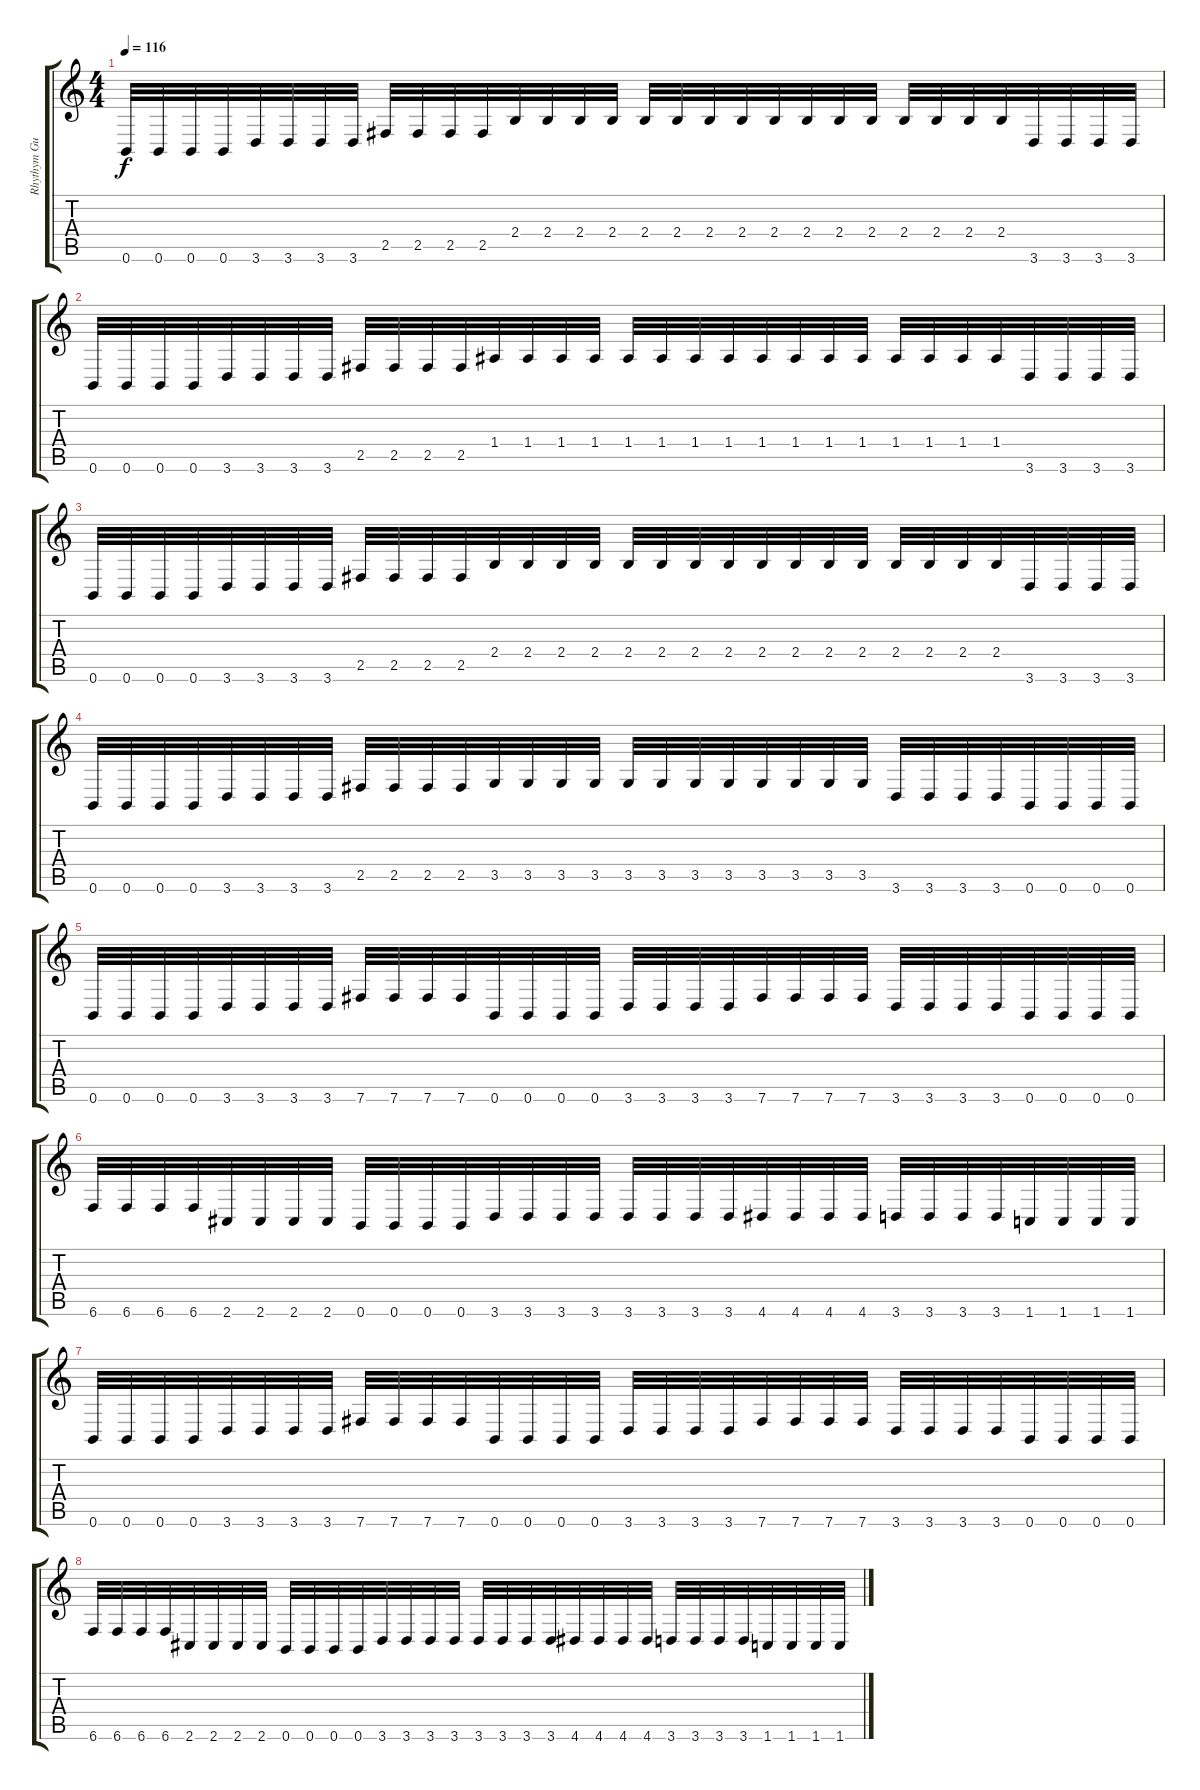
\track ("Rhythym Guitar I" "Rhythym Gu") {instrument distortionguitar}
\staff {score tabs}
\tuning (B3 Gb3 D3 A2 E2 B1) {hide}
\ts (4 4)
\tempo 116
\clef g2
\ks c
0.6.32{dy f} 0.6.32 0.6.32 0.6.32 3.6.32 3.6.32 3.6.32 3.6.32 2.5.32 2.5.32 2.5.32 2.5.32 2.4.32 2.4.32 2.4.32 2.4.32 2.4.32 2.4.32 2.4.32 2.4.32 2.4.32 2.4.32 2.4.32 2.4.32 2.4.32 2.4.32 2.4.32 2.4.32 3.6.32 3.6.32 3.6.32 3.6.32 |
0.6.32 0.6.32 0.6.32 0.6.32 3.6.32 3.6.32 3.6.32 3.6.32 2.5.32 2.5.32 2.5.32 2.5.32 1.4.32 1.4.32 1.4.32 1.4.32 1.4.32 1.4.32 1.4.32 1.4.32 1.4.32 1.4.32 1.4.32 1.4.32 1.4.32 1.4.32 1.4.32 1.4.32 3.6.32 3.6.32 3.6.32 3.6.32 |
0.6.32 0.6.32 0.6.32 0.6.32 3.6.32 3.6.32 3.6.32 3.6.32 2.5.32 2.5.32 2.5.32 2.5.32 2.4.32 2.4.32 2.4.32 2.4.32 2.4.32 2.4.32 2.4.32 2.4.32 2.4.32 2.4.32 2.4.32 2.4.32 2.4.32 2.4.32 2.4.32 2.4.32 3.6.32 3.6.32 3.6.32 3.6.32 |
0.6.32 0.6.32 0.6.32 0.6.32 3.6.32 3.6.32 3.6.32 3.6.32 2.5.32 2.5.32 2.5.32 2.5.32 3.5.32 3.5.32 3.5.32 3.5.32 3.5.32 3.5.32 3.5.32 3.5.32 3.5.32 3.5.32 3.5.32 3.5.32 3.6.32 3.6.32 3.6.32 3.6.32 0.6.32 0.6.32 0.6.32 0.6.32 |
0.6.32 0.6.32 0.6.32 0.6.32 3.6.32 3.6.32 3.6.32 3.6.32 7.6.32 7.6.32 7.6.32 7.6.32 0.6.32 0.6.32 0.6.32 0.6.32 3.6.32 3.6.32 3.6.32 3.6.32 7.6.32 7.6.32 7.6.32 7.6.32 3.6.32 3.6.32 3.6.32 3.6.32 0.6.32 0.6.32 0.6.32 0.6.32 |
6.6.32 6.6.32 6.6.32 6.6.32 2.6.32 2.6.32 2.6.32 2.6.32 0.6.32 0.6.32 0.6.32 0.6.32 3.6.32 3.6.32 3.6.32 3.6.32 3.6.32 3.6.32 3.6.32 3.6.32 4.6.32 4.6.32 4.6.32 4.6.32 3.6.32 3.6.32 3.6.32 3.6.32 1.6.32 1.6.32 1.6.32 1.6.32 |
0.6.32 0.6.32 0.6.32 0.6.32 3.6.32 3.6.32 3.6.32 3.6.32 7.6.32 7.6.32 7.6.32 7.6.32 0.6.32 0.6.32 0.6.32 0.6.32 3.6.32 3.6.32 3.6.32 3.6.32 7.6.32 7.6.32 7.6.32 7.6.32 3.6.32 3.6.32 3.6.32 3.6.32 0.6.32 0.6.32 0.6.32 0.6.32 |
6.6.32 6.6.32 6.6.32 6.6.32 2.6.32 2.6.32 2.6.32 2.6.32 0.6.32 0.6.32 0.6.32 0.6.32 3.6.32 3.6.32 3.6.32 3.6.32 3.6.32 3.6.32 3.6.32 3.6.32 4.6.32 4.6.32 4.6.32 4.6.32 3.6.32 3.6.32 3.6.32 3.6.32 1.6.32 1.6.32 1.6.32 1.6.32
